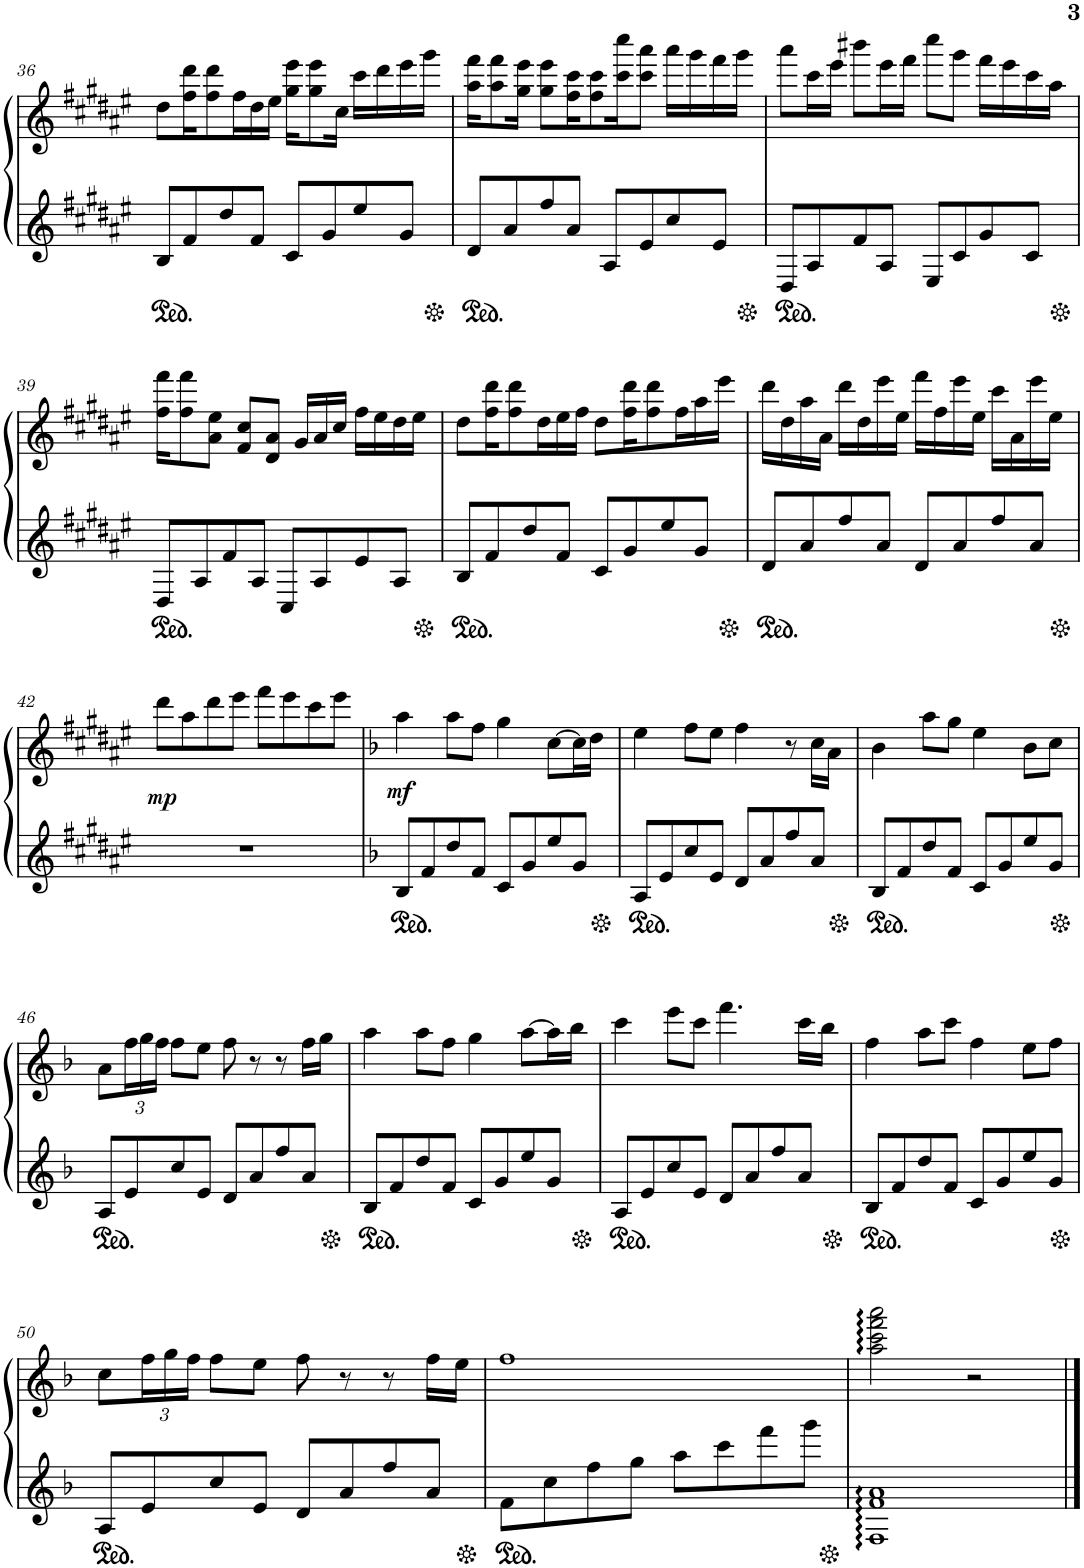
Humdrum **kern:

**kern	**kern	**dynam
*part1	*part1	*part1
*staff2	*staff1	*staff1/2
*I"피아노	*	*
!!LO:PB:g=z
*clefG2	*clefG2	*
*k[f#c#g#d#a#e#]	*k[f#c#g#d#a#e#]	*
*M4/4	*M4/4	*
=36	=36	=36
8B/L	8dd#\L	.
8f#/	16ff#\ 16ddd#\K	.
.	8ff#\ 8ddd#\	.
8dd#/	.	.
.	16ff#\L	.
8f#/J	16dd#\	.
.	16ee#\JJ	.
8c#/L	16gg#\ 16eee#\KL	.
.	8gg#\ 8eee#\	.
8g#/	.	.
.	16cc#\Jk	.
8ee#/	16ccc#\LL	.
.	16ddd#\	.
8g#/J	16eee#\	.
.	16ggg#\JJ	.
=37	=37	=37
8d#/L	16aa#\ 16fff#\KL	.
.	8aa#\ 8fff#\	.
8a#/	.	.
.	16gg#\ 16eee#\Jk	.
8ff#/	8gg#\ 8eee#\L	.
8a#/J	16ff#\ 16ccc#\K	.
.	8ff#\ 8ccc#\	.
8A#/L	.	.
.	16ccc#\ 16cccc#\K	.
8e#/	8ccc#\ 8aaa#\J	.
8cc#/	16aaa#\LL	.
.	16ggg#\	.
8e#/J	16fff#\	.
.	16ggg#\JJ	.
=38	=38	=38
8D#/L	8aaa#\L	.
8A#/	16ccc#\L	.
.	16eee#\JJ	.
8f#/	8bbb#X\L	.
8A#/J	16eee#\L	.
.	16fff#\JJ	.
8E#/L	8cccc#\L	.
8c#/	8ggg#\J	.
8g#/	16fff#\LL	.
.	16eee#\	.
8c#/J	16ccc#\	.
.	16aa#\JJ	.
!!LO:LB:g=z
=39	=39	=39
8D#/L	16ff#\ 16fff#\KL	.
.	8ff#\ 8fff#\	.
8A#/	.	.
.	8a#\ 8ee#\J	.
8f#/	.	.
.	8f#/ 8cc#/L	.
8A#/J	.	.
.	8d#/ 8a#/J	.
8C#/L	.	.
.	16g#/LL	.
8A#/	16a#/	.
.	16cc#/JJ	.
8e#/	16ff#\LL	.
.	16ee#\	.
8A#/J	16dd#\	.
.	16ee#\JJ	.
=40	=40	=40
8B/L	8dd#\L	.
8f#/	16ff#\ 16ddd#\K	.
.	8ff#\ 8ddd#\	.
8dd#/	.	.
.	16dd#\L	.
8f#/J	16ee#\	.
.	16ff#\JJ	.
8c#/L	8dd#\L	.
8g#/	16ff#\ 16ddd#\K	.
.	8ff#\ 8ddd#\	.
8ee#/	.	.
.	16ff#\L	.
8g#/J	16aa#\	.
.	16eee#\JJ	.
=41	=41	=41
8d#/L	16ddd#\LL	.
.	16dd#\	.
8a#/	16aa#\	.
.	16a#\JJ	.
8ff#/	16ddd#\LL	.
.	16dd#\	.
8a#/J	16eee#\	.
.	16ee#\JJ	.
8d#/L	16fff#\LL	.
.	16ff#\	.
8a#/	16eee#\	.
.	16ee#\JJ	.
8ff#/	16ccc#\LL	.
.	16a#\	.
8a#/J	16eee#\	.
.	16ee#\JJ	.
!!LO:LB:g=z
=42	=42	=42
!	!	!LO:DY:b
1r	8ddd#\L	mp
.	8aa#\	.
.	8ddd#\	.
.	8eee#\J	.
.	8fff#\L	.
.	8eee#\	.
.	8ccc#\	.
.	8eee#\J	.
=43	=43	=43
*k[b-]	*k[b-]	*
!	!	!LO:DY:b
8B-/L	4aa\	mf
8f/	.	.
8dd/	8aa\L	.
8f/J	8ff\J	.
8c/L	4gg\	.
8g/	.	.
8ee/	[8cc\L	.
8g/J	16cc\L]	.
.	16dd\JJ	.
=44	=44	=44
8A/L	4ee\	.
8e/	.	.
8cc/	8ff\L	.
8e/J	8ee\J	.
8d/L	4ff\	.
8a/	.	.
8ff/	8r	.
8a/J	16cc\LL	.
.	16a\JJ	.
=45	=45	=45
8B-/L	4b-\	.
8f/	.	.
8dd/	8aa\L	.
8f/J	8gg\J	.
8c/L	4ee\	.
8g/	.	.
8ee/	8b-\L	.
8g/J	8cc\J	.
!!LO:LB:g=z
=46	=46	=46
8A/L	8a\L	.
*	*Xbrackettup	*
8e/	24ff\L	.
.	24gg\	.
.	24ff\JJ	.
8cc/	8ff\L	.
8e/J	8ee\J	.
8d/L	8ff\	.
8a/	8r	.
8ff/	8r	.
8a/J	16ff\LL	.
.	16gg\JJ	.
=47	=47	=47
8B-/L	4aa\	.
8f/	.	.
8dd/	8aa\L	.
8f/J	8ff\J	.
8c/L	4gg\	.
8g/	.	.
8ee/	[8aa\L	.
8g/J	16aa\L]	.
.	16bb-\JJ	.
=48	=48	=48
8A/L	4ccc\	.
8e/	.	.
8cc/	8eee\L	.
8e/J	8ccc\J	.
8d/L	4.fff\	.
8a/	.	.
8ff/	.	.
8a/J	16ccc\LL	.
.	16bb-\JJ	.
=49	=49	=49
8B-/L	4ff\	.
8f/	.	.
8dd/	8aa\L	.
8f/J	8ccc\J	.
8c/L	4ff\	.
8g/	.	.
8ee/	8ee\L	.
8g/J	8ff\J	.
!!LO:LB:g=z
=50	=50	=50
8A/L	8cc\L	.
8e/	24ff\L	.
.	24gg\	.
.	24ff\JJ	.
8cc/	8ff\L	.
8e/J	8ee\J	.
8d/L	8ff\	.
8a/	8r	.
8ff/	8r	.
8a/J	16ff\LL	.
.	16ee\JJ	.
=51	=51	=51
8f\L	1ff	.
8cc\	.	.
8ff\	.	.
8gg\J	.	.
8aa\L	.	.
8ccc\	.	.
8fff\	.	.
8ggg\J	.	.
=52	=52	=52
1F: 1f: 1a:	2aa\: 2ccc\: 2fff\: 2aaa\:	.
.	2r	.
==	==	==
*-	*-	*-
